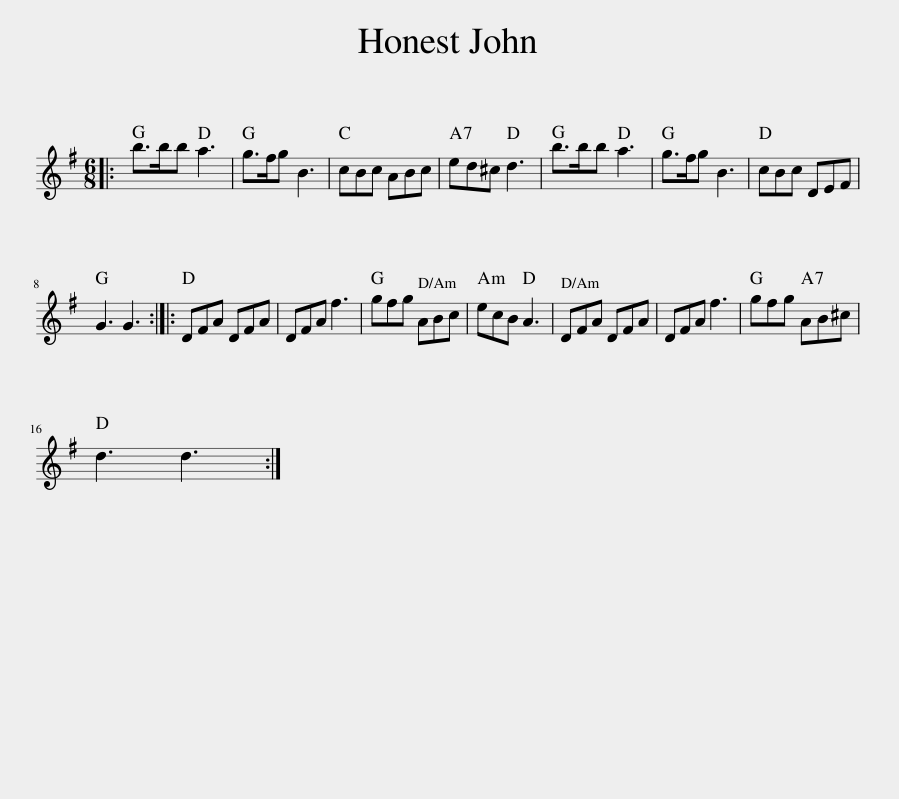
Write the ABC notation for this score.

X:1
L:1/8
M:6/8
I:linebreak $
K:G
V:1 treble
V:1
|: b>bb a3 | g>fg B3 | cBc ABc | ed^c d3 | b>bb a3 | %5
 g>fg B3 | cBc DEF |$ G3 G3 :: DFA DFA | DFA f3 | %10
 gfg ABc | ecB A3 | DFA DFA | DFA f3 | gfg AB^c |$ %15
 d3 d3 :| %16
